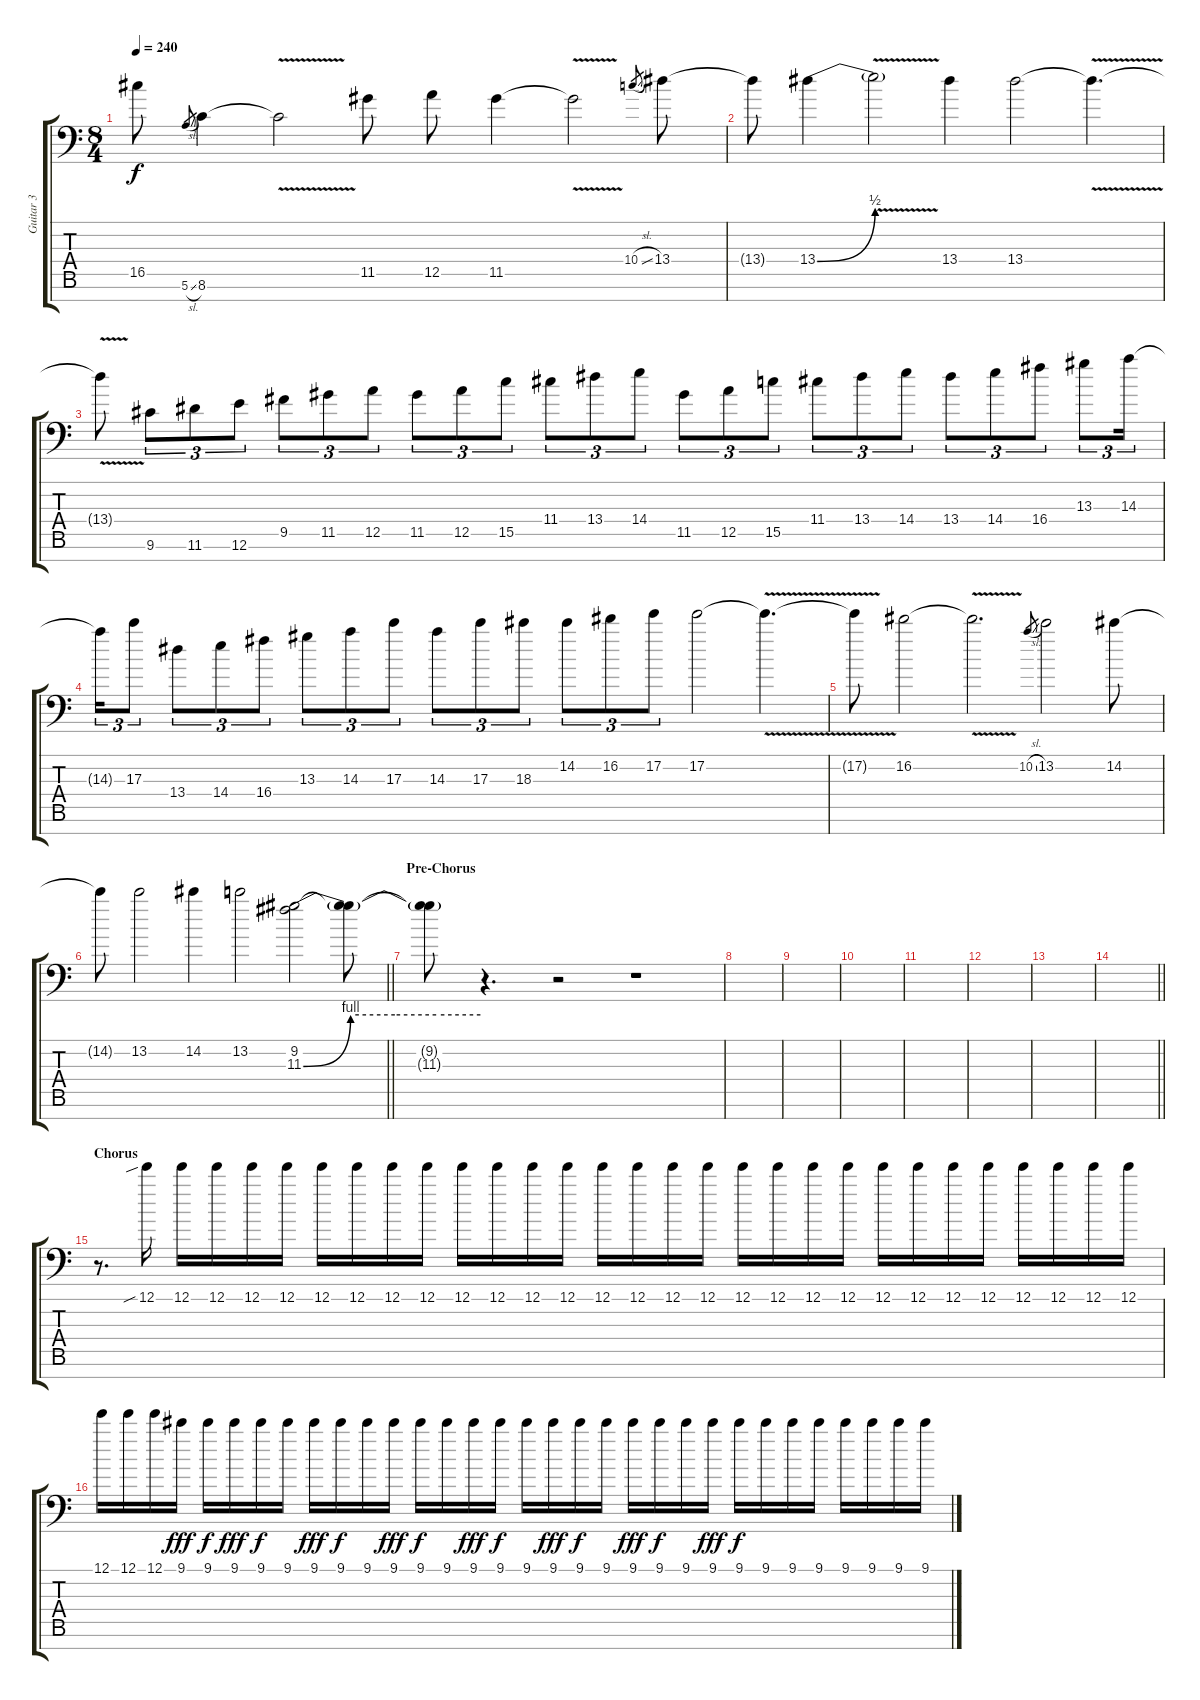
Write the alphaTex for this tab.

\track ("Guitar 3" "Guitar 3") {instrument electricguitarjazz}
\staff {score tabs}
\tuning (E4 B3 G3 D3 A2 E2 A1) {hide}
\ts (8 4)
\tempo 240
\clef f4
\ks c
16.5{t}.8{dy f} 5.6{sl}.8{gr} 8.6.4 8.6{v t}.2 11.5.8 12.5.8 11.5.4 11.5{v t}.2 10.4{sl}.8{gr} 13.4.8 |
13.4{t}.8 13.4{be (bend 0 0 60 2)}.4 13.4{v t}.2 13.4.4 13.4.2 13.4{v t}.4{d} |
13.4{t}.8 9.6.8{tu (3 2)} 11.6.8{tu (3 2)} 12.6.8{tu (3 2)} 9.5.8{tu (3 2)} 11.5.8{tu (3 2)} 12.5.8{tu (3 2)} 11.5.8{tu (3 2)} 12.5.8{tu (3 2)} 15.5.8{tu (3 2)} 11.4.8{tu (3 2)} 13.4.8{tu (3 2)} 14.4.8{tu (3 2)} 11.5.8{tu (3 2)} 12.5.8{tu (3 2)} 15.5.8{tu (3 2)} 11.4.8{tu (3 2)} 13.4.8{tu (3 2)} 14.4.8{tu (3 2)} 13.4.8{tu (3 2)} 14.4.8{tu (3 2)} 16.4.8{tu (3 2)} 13.3.8{tu (3 2)} 14.3.16{tu (3 2)} |
14.3{t}.16{tu (3 2)} 17.3.8{tu (3 2)} 13.4.8{tu (3 2)} 14.4.8{tu (3 2)} 16.4.8{tu (3 2)} 13.3.8{tu (3 2)} 14.3.8{tu (3 2)} 17.3.8{tu (3 2)} 14.3.8{tu (3 2)} 17.3.8{tu (3 2)} 18.3.8{tu (3 2)} 14.2.8{tu (3 2)} 16.2.8{tu (3 2)} 17.2.8{tu (3 2)} 17.2.2 17.2{v t}.4{d} |
17.2{t}.8 16.2.2 16.2{v t}.2{d} 10.2{sl}.8{gr} 13.2.2 14.2.8 |
\barLineRight lightlight
14.2{t}.8 13.2.2 14.2.4 13.2.2 (9.2 11.3{be (custom 0 0 16 4 31 4 45 4 60 4)}).2 (9.2{t} 11.3{t}).8 |
\section ("" "Pre-Chorus")
(9.2{t} 11.3{t}).8 r.4{d} r.2 r.1 |
|
|
|
|
|
|
\barLineRight lightlight
|
\section ("" "Chorus")
r.8{d volume 11 balance 8 instrument distortionguitar} 12.1{sib}.16 12.1.16 12.1.16 12.1.16 12.1.16 12.1.16 12.1.16 12.1.16 12.1.16 12.1.16 12.1.16 12.1.16 12.1.16 12.1.16 12.1.16 12.1.16 12.1.16 12.1.16 12.1.16 12.1.16 12.1.16 12.1.16 12.1.16 12.1.16 12.1.16 12.1.16 12.1.16 12.1.16 12.1.16 |
12.1.16 12.1.16 12.1.16 9.1.16{dy fff} 9.1.16{dy f} 9.1.16{dy fff} 9.1.16{dy f} 9.1.16 9.1.16{dy fff} 9.1.16{dy f} 9.1.16 9.1.16{dy fff} 9.1.16{dy f} 9.1.16 9.1.16{dy fff} 9.1.16{dy f} 9.1.16 9.1.16{dy fff} 9.1.16{dy f} 9.1.16 9.1.16{dy fff} 9.1.16{dy f} 9.1.16 9.1.16{dy fff} 9.1.16{dy f} 9.1.16 9.1.16 9.1.16 9.1.16 9.1.16 9.1.16 9.1.16
